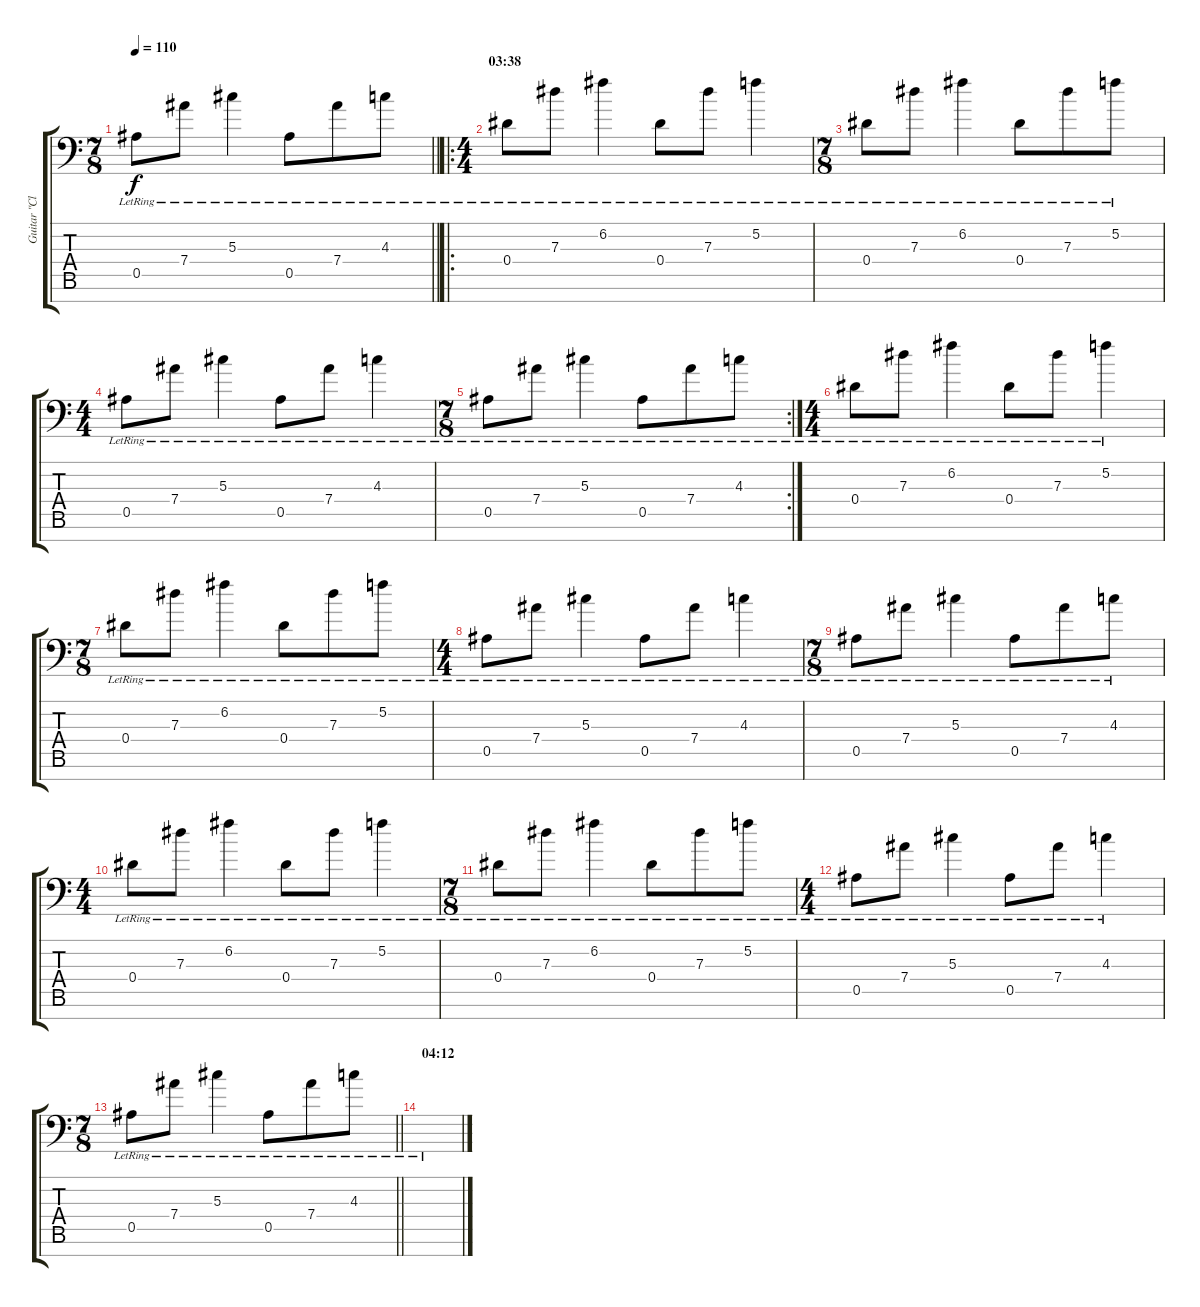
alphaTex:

\track ("Guitar \"Clean\"" "Guitar \"Cl") {instrument acousticguitarsteel}
\staff {score tabs}
\tuning (F4 C4 Ab3 Eb3 Bb2 F2 Bb1) {hide}
\ts (7 8)
\tempo 110
\clef f4
\barLineRight lightlight
\ks c
0.5{lr}.8{dy f} 7.4{lr}.8 5.3{lr}.4 0.5{lr}.8 7.4{lr}.8 4.3{lr}.8 |
\ro
\ts (4 4)
\section ("" "03:38")
0.4{lr}.8 7.3{lr}.8 6.2{lr}.4 0.4{lr}.8 7.3{lr}.8 5.2{lr}.4 |
\ts (7 8)
0.4{lr}.8 7.3{lr}.8 6.2{lr}.4 0.4{lr}.8 7.3{lr}.8 5.2{lr}.8 |
\ts (4 4)
0.5{lr}.8 7.4{lr}.8 5.3{lr}.4 0.5{lr}.8 7.4{lr}.8 4.3{lr}.4 |
\rc 2
\ts (7 8)
0.5{lr}.8 7.4{lr}.8 5.3{lr}.4 0.5{lr}.8 7.4{lr}.8 4.3{lr}.8 |
\ts (4 4)
0.4{lr}.8 7.3{lr}.8 6.2{lr}.4 0.4{lr}.8 7.3{lr}.8 5.2{lr}.4 |
\ts (7 8)
0.4{lr}.8 7.3{lr}.8 6.2{lr}.4 0.4{lr}.8 7.3{lr}.8 5.2{lr}.8 |
\ts (4 4)
0.5{lr}.8 7.4{lr}.8 5.3{lr}.4 0.5{lr}.8 7.4{lr}.8 4.3{lr}.4 |
\ts (7 8)
0.5{lr}.8{volume 0} 7.4{lr}.8 5.3{lr}.4 0.5{lr}.8 7.4{lr}.8 4.3{lr}.8 |
\ts (4 4)
0.4{lr}.8 7.3{lr}.8 6.2{lr}.4 0.4{lr}.8 7.3{lr}.8 5.2{lr}.4 |
\ts (7 8)
0.4{lr}.8 7.3{lr}.8 6.2{lr}.4 0.4{lr}.8 7.3{lr}.8 5.2{lr}.8 |
\ts (4 4)
0.5{lr}.8 7.4{lr}.8 5.3{lr}.4 0.5{lr}.8 7.4{lr}.8 4.3{lr}.4 |
\ts (7 8)
\barLineRight lightlight
0.5{lr}.8 7.4{lr}.8 5.3{lr}.4 0.5{lr}.8 7.4{lr}.8 4.3{lr}.8 |
\section ("" "04:12")
